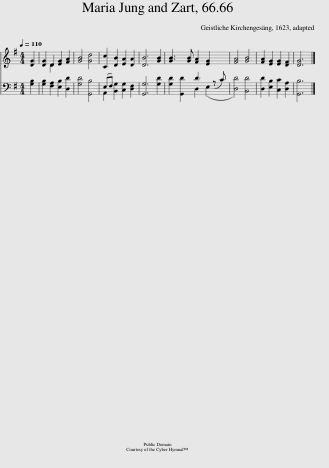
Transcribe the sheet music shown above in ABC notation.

X:1
%%score ( 1 2 ) ( 3 4 )
L:1/8
Q:1/4=110
M:4/4
I:linebreak $
K:G
V:1 treble
V:2 treble
V:3 bass
V:4 bass
V:1
 [DG]2 | [DG]2 D2 [EG]2 [FA]2 | [GB]4 [Gd]4 | [Cc]2 [DB]2 [EA]2 [DA]2 | [DB]6 [GB]2 | %5
 [GB]3 [GB] [FA]2 [EG]2 x | [FA]4 [GB]4 | [FA]2 [EG]2 [EG]2 [DF]2 | [DG]6 |] %9
V:2
 x2 | x2 D2 x4 | x8 | x8 | x8 | %5
 x9 | x8 | x8 | x6 |] %9
V:3
 [G,B,]2 | [G,B,]2 [F,A,]2 [E,B,]2 [D,D]2 | [G,D]4 [G,,B,]4 | (E,F,) [B,,G,]2 [C,G,]2 [D,F,]2 | [G,,G,]6 [G,D]2 | %5
 [G,D]2 [G,,D]2 D3 (z C) | [D,D]4 [B,,D]4 | [D,D]2 [E,B,]2 [C,C]2 [D,A,]2 | [G,,B,]6 |] %9
V:4
 x2 | x8 | x8 | A,,2 x6 | x8 | %5
 x4 D,2 E,2 x | x8 | x8 | x6 |] %9
